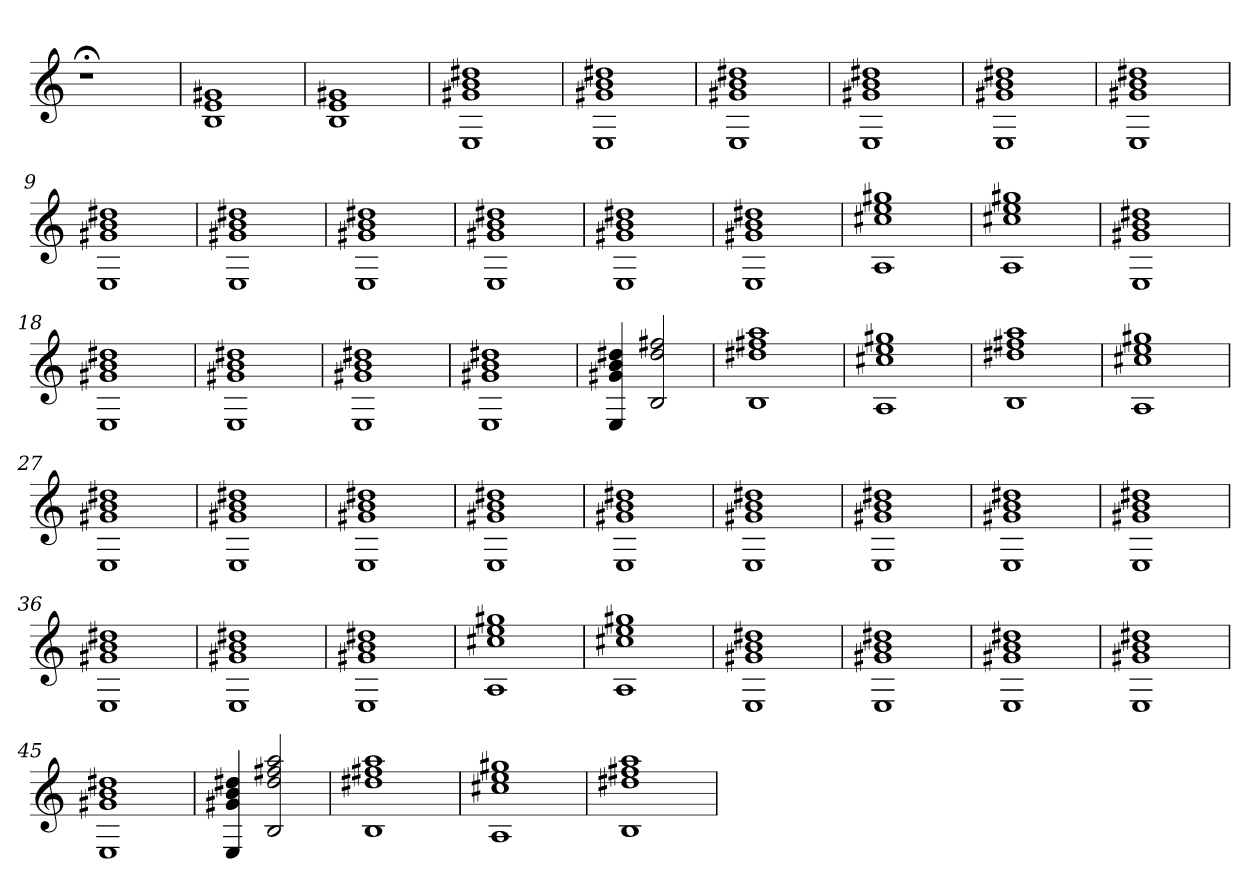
**kern
*part1
*staff1
=
1r;<
=1
1B 1e 1g#X
=2
1B 1e 1g#X
=3
1E 1g#X 1b 1dd#X
=4
1E 1g#X 1b 1dd#X
=5
1E 1g#X 1b 1dd#X
=6
1E 1g#X 1b 1dd#X
=7
1E 1g#X 1b 1dd#X
=8
1E 1g#X 1b 1dd#X
=9
1E 1g#X 1b 1dd#X
=10
1E 1g#X 1b 1dd#X
=11
1E 1g#X 1b 1dd#X
=12
1E 1g#X 1b 1dd#X
=13
1E 1g#X 1b 1dd#X
=14
1E 1g#X 1b 1dd#X
=15
1A 1cc#X 1ee 1gg#X
=16
1A 1cc#X 1ee 1gg#X
=17
1E 1g#X 1b 1dd#X
=18
1E 1g#X 1b 1dd#X
=19
1E 1g#X 1b 1dd#X
=20
1E 1g#X 1b 1dd#X
=21
1E 1g#X 1b 1dd#X
=22
4E 4g#X 4b 4dd#X
2B 2dd# 2ff#X
=23
1B 1dd#X 1ff#X 1aa
=24
1A 1cc#X 1ee 1gg#X
=25
1B 1dd#X 1ff#X 1aa
=26
1A 1cc#X 1ee 1gg#X
=27
1E 1g#X 1b 1dd#X
=28
1E 1g#X 1b 1dd#X
=29
1E 1g#X 1b 1dd#X
=30
1E 1g#X 1b 1dd#X
=31
1E 1g#X 1b 1dd#X
=32
1E 1g#X 1b 1dd#X
=33
1E 1g#X 1b 1dd#X
=34
1E 1g#X 1b 1dd#X
=35
1E 1g#X 1b 1dd#X
=36
1E 1g#X 1b 1dd#X
=37
1E 1g#X 1b 1dd#X
=38
1E 1g#X 1b 1dd#X
=39
1A 1cc#X 1ee 1gg#X
=40
1A 1cc#X 1ee 1gg#X
=41
1E 1g#X 1b 1dd#X
=42
1E 1g#X 1b 1dd#X
=43
1E 1g#X 1b 1dd#X
=44
1E 1g#X 1b 1dd#X
=45
1E 1g#X 1b 1dd#X
=46
4E 4g#X 4b 4dd#X
2B 2dd# 2ff#X 2aa
=47
1B 1dd#X 1ff#X 1aa
=48
1A 1cc#X 1ee 1gg#X
=49
1B 1dd#X 1ff#X 1aa
=
*-
